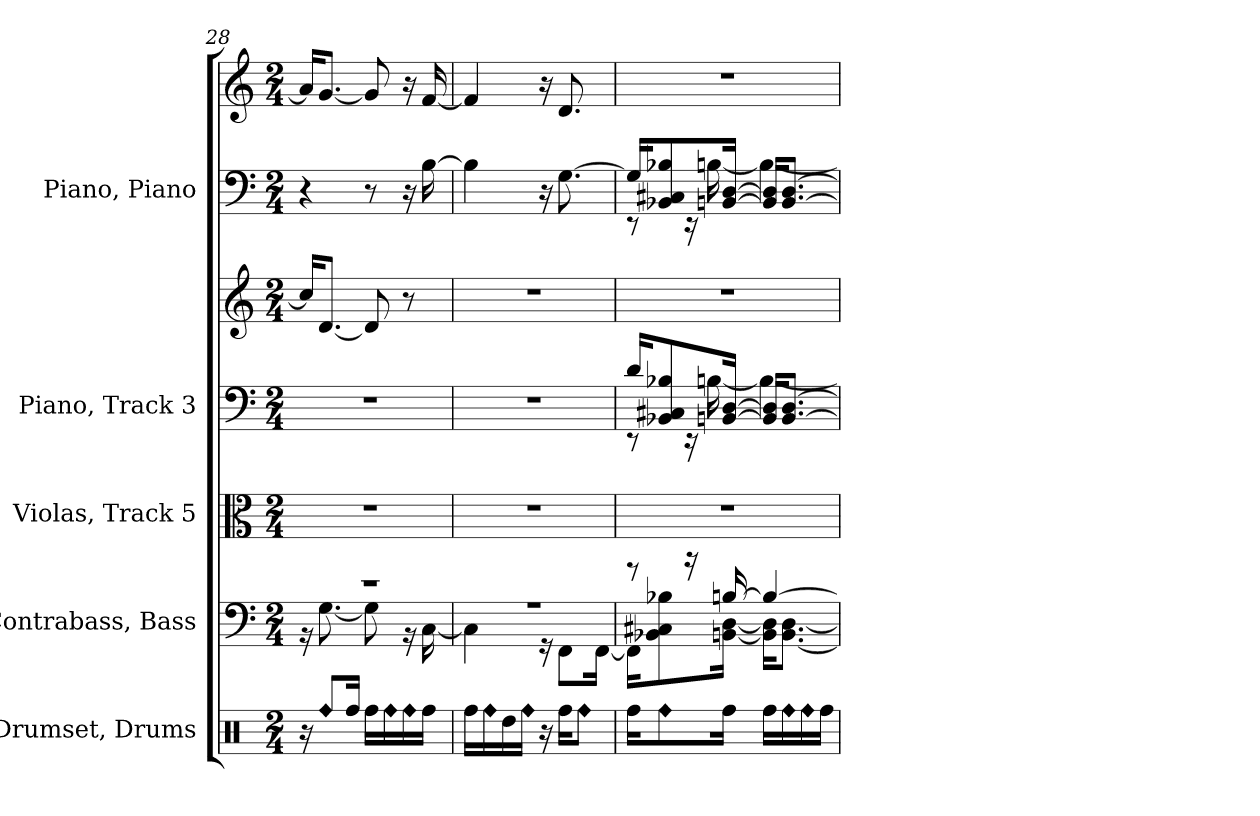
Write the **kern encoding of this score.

**kern	**kern	**kern	**kern	**kern	**kern	**kern
*part5	*part4	*part3	*part2	*part2	*part1	*part1
*staff7	*staff6	*staff5	*staff4	*staff3	*staff2	*staff1
*I"Drumset, Drums	*I"Contrabass, Bass	*I"Violas, Track  5	*I"Piano, Track  3	*	*I"Piano, Piano	*
*I'D. Set	*I'Cb.	*I'Vlas.	*I'Pno.	*	*I'Pno.	*
*clefX	*clefF4	*clefC3	*clefF4	*clefG2	*clefF4	*clefG2
*	*ITrd7c12	*	*	*	*	*
*k[]	*k[]	*k[]	*k[]	*k[]	*k[]	*k[]
*M2/4	*M2/4	*M2/4	*M2/4	*M2/4	*M2/4	*M2/4
=28	=28	=28	=28	=28	=28	=28
*	*^	*	*	*	*	*
16r	2r	16r	2r	2r	16cc/KL]	4r	16a/KL]
!LO:N:head=diamond	!	!	!	!	!	!	!
8Rff/L	.	[8.GG\	.	.	[8.d/J	.	[8.g/J
16Rff/Jk	.	.	.	.	.	.	.
16Rff\LL	.	8GG\]	.	.	8d/]	8r	8g/]
!LO:N:head=diamond	!	!	!	!	!	!	!
16Rff\	.	.	.	.	.	.	.
!LO:N:head=diamond	!	!	!	!	!	!	!
16Rff\	.	16r	.	.	8r	16r	16r
16Rff\JJ	.	[16CC\	.	.	.	[16B\	[16f/
=29	=29	=29	=29	=29	=29	=29	=29
16Rff\LL	2r	4CC\]	2r	2r	2r	4B\]	4f/]
!LO:N:head=diamond	!	!	!	!	!	!	!
16Rff\	.	.	.	.	.	.	.
16Rdd\	.	.	.	.	.	.	.
!LO:N:head=diamond	!	!	!	!	!	!	!
16Rff\JJ	.	.	.	.	.	.	.
16r	.	16r	.	.	.	16r	16r
16Rff\KL	.	8FFF\L	.	.	.	[8.G\	8.d/
!LO:N:head=diamond	!	!	!	!	!	!	!
8Rff\J	.	.	.	.	.	.	.
.	.	[16FFF\Jk	.	.	.	.	.
=30	=30	=30	=30	=30	=30	=30	=30
*	*	*	*	*^	*	*^	*
16Rff\KL	8r	16FFF\KL]	2r	16d/KL	8r	2r	16G/KL]	8r	2r
!LO:N:head=diamond	!	!	!	!	!	!	!	!	!
8Rff\	.	8BBB-X\ 8CC#X\ 8BB-X\	.	8BB-X/ 8C#X/ 8B-X/	.	.	8BB-X/ 8C#X/ 8B-X/	.	.
.	16r	.	.	.	16r	.	.	16r	.
16Rff\Jk	[16BBn/	[16BBBn\ [16DD\Jk	.	[16BBn/ [16D/Jk	[16Bn\	.	[16BBn/ [16D/Jk	[16Bn\	.
16Rff\LL	4BB/_	16BBB\] 16DD\]KL	.	16BB/] 16D/]KL	4B\_	.	16BB/] 16D/]KL	4B\_	.
!LO:N:head=diamond	!	!	!	!	!	!	!	!	!
16Rff\	.	[8.BBB\ [8.DD\J	.	[8.BB/ [8.D/J	.	.	[8.BB/ [8.D/J	.	.
!LO:N:head=diamond	!	!	!	!	!	!	!	!	!
16Rff\	.	.	.	.	.	.	.	.	.
16Rff\JJ	.	.	.	.	.	.	.	.	.
*	*v	*v	*	*v	*v	*	*v	*v	*
=	=	=	=	=	=	=
*-	*-	*-	*-	*-	*-	*-
